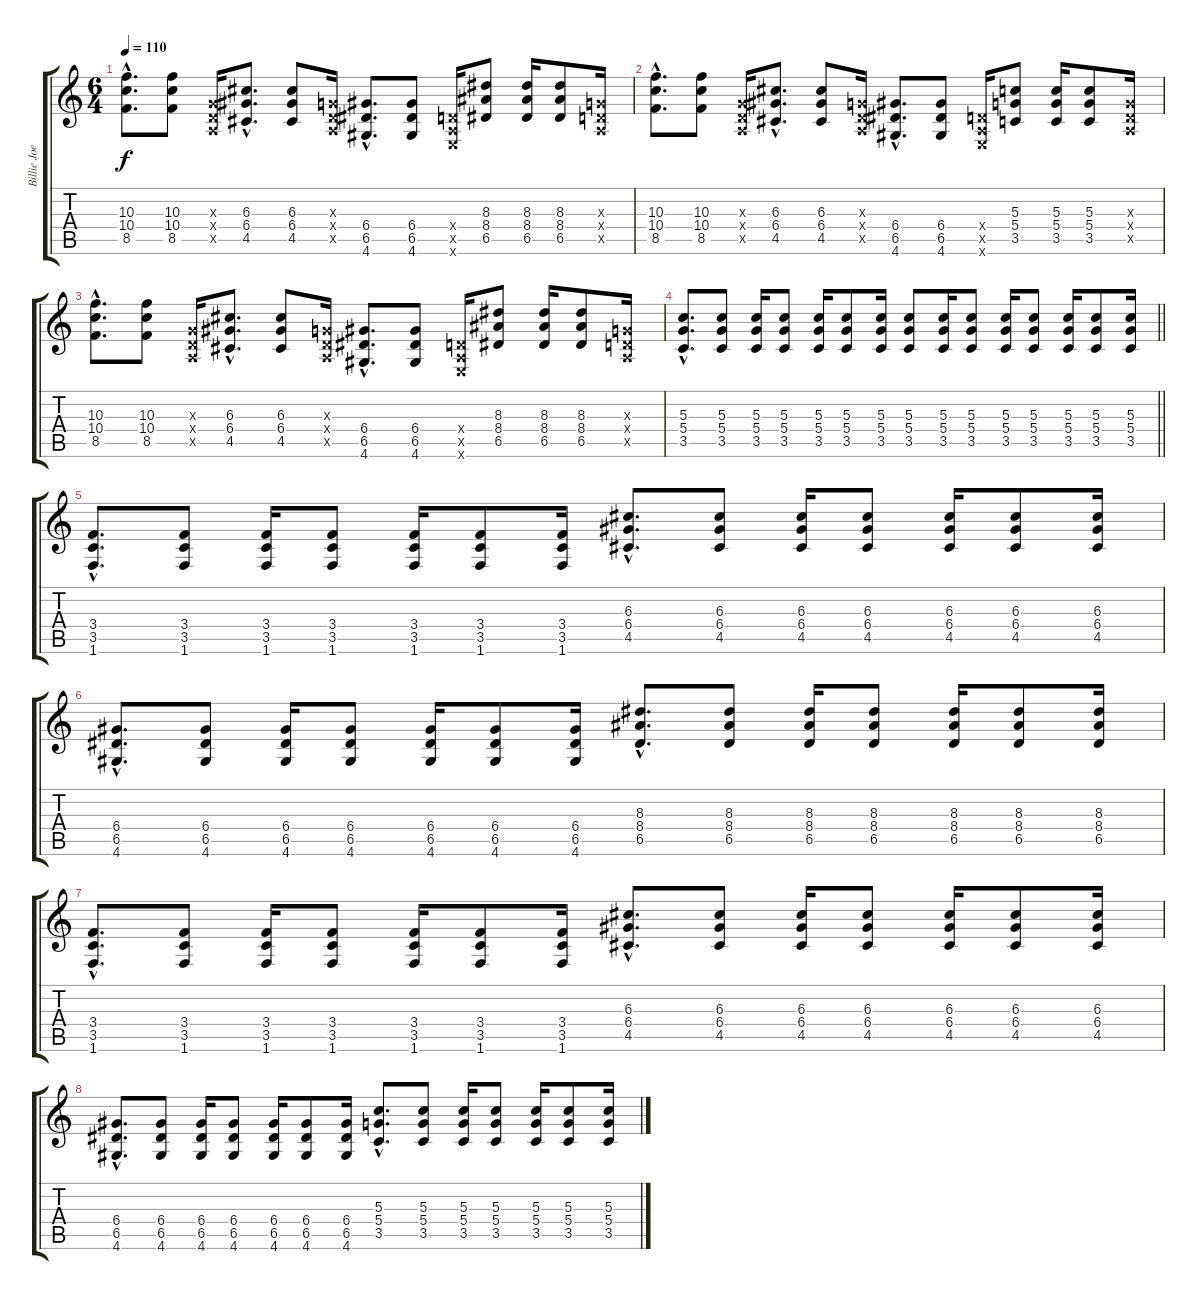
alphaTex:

\track ("Billie Joe" "Billie Joe") {instrument distortionguitar}
\staff {score tabs}
\tuning (E4 B3 G3 D3 A2 E2) {hide}
\ts (6 4)
\tempo 110
\clef g2
\ks c
(10.3{hac} 10.4{hac} 8.5{hac}).8{d dy f} (10.3 10.4 8.5).8 (0.3{x} 0.4{x} 0.5{x}).16 (6.3{hac} 6.4{hac} 4.5{hac}).8{d} (6.3 6.4 4.5).8 (0.3{x} 0.4{x} 0.5{x}).16 (6.4{hac} 6.5{hac} 4.6{hac}).8{d} (6.4 6.5 4.6).8 (0.4{x} 0.5{x} 0.6{x}).16 (8.3 8.4 6.5).8 (8.3 8.4 6.5).16 (8.3 8.4 6.5).8 (0.3{x} 0.4{x} 0.5{x}).16 |
(10.3{hac} 10.4{hac} 8.5{hac}).8{d} (10.3 10.4 8.5).8 (0.3{x} 0.4{x} 0.5{x}).16 (6.3{hac} 6.4{hac} 4.5{hac}).8{d} (6.3 6.4 4.5).8 (0.3{x} 0.4{x} 0.5{x}).16 (6.4{hac} 6.5{hac} 4.6{hac}).8{d} (6.4 6.5 4.6).8 (0.4{x} 0.5{x} 0.6{x}).16 (5.3 5.4 3.5).8 (5.3 5.4 3.5).16 (5.3 5.4 3.5).8 (0.3{x} 0.4{x} 0.5{x}).16 |
(10.3{hac} 10.4{hac} 8.5{hac}).8{d} (10.3 10.4 8.5).8 (0.3{x} 0.4{x} 0.5{x}).16 (6.3{hac} 6.4{hac} 4.5{hac}).8{d} (6.3 6.4 4.5).8 (0.3{x} 0.4{x} 0.5{x}).16 (6.4{hac} 6.5{hac} 4.6{hac}).8{d} (6.4 6.5 4.6).8 (0.4{x} 0.5{x} 0.6{x}).16 (8.3 8.4 6.5).8 (8.3 8.4 6.5).16 (8.3 8.4 6.5).8 (0.3{x} 0.4{x} 0.5{x}).16 |
\barLineRight lightlight
(5.3{hac} 5.4{hac} 3.5{hac}).8{d} (5.3 5.4 3.5).8 (5.3 5.4 3.5).16 (5.3 5.4 3.5).8 (5.3 5.4 3.5).16 (5.3 5.4 3.5).8 (5.3 5.4 3.5).16 (5.3 5.4 3.5).8 (5.3 5.4 3.5).16 (5.3 5.4 3.5).8 (5.3 5.4 3.5).16 (5.3 5.4 3.5).8 (5.3 5.4 3.5).16 (5.3 5.4 3.5).8 (5.3 5.4 3.5).16 |
(3.4{hac} 3.5{hac} 1.6{hac}).8{d} (3.4 3.5 1.6).8 (3.4 3.5 1.6).16 (3.4 3.5 1.6).8 (3.4 3.5 1.6).16 (3.4 3.5 1.6).8 (3.4 3.5 1.6).16 (6.3{hac} 6.4{hac} 4.5{hac}).8{d} (6.3 6.4 4.5).8 (6.3 6.4 4.5).16 (6.3 6.4 4.5).8 (6.3 6.4 4.5).16 (6.3 6.4 4.5).8 (6.3 6.4 4.5).16 |
(6.4{hac} 6.5{hac} 4.6{hac}).8{d} (6.4 6.5 4.6).8 (6.4 6.5 4.6).16 (6.4 6.5 4.6).8 (6.4 6.5 4.6).16 (6.4 6.5 4.6).8 (6.4 6.5 4.6).16 (8.3{hac} 8.4{hac} 6.5{hac}).8{d} (8.3 8.4 6.5).8 (8.3 8.4 6.5).16 (8.3 8.4 6.5).8 (8.3 8.4 6.5).16 (8.3 8.4 6.5).8 (8.3 8.4 6.5).16 |
(3.4{hac} 3.5{hac} 1.6{hac}).8{d} (3.4 3.5 1.6).8 (3.4 3.5 1.6).16 (3.4 3.5 1.6).8 (3.4 3.5 1.6).16 (3.4 3.5 1.6).8 (3.4 3.5 1.6).16 (6.3{hac} 6.4{hac} 4.5{hac}).8{d} (6.3 6.4 4.5).8 (6.3 6.4 4.5).16 (6.3 6.4 4.5).8 (6.3 6.4 4.5).16 (6.3 6.4 4.5).8 (6.3 6.4 4.5).16 |
(6.4{hac} 6.5{hac} 4.6{hac}).8{d} (6.4 6.5 4.6).8 (6.4 6.5 4.6).16 (6.4 6.5 4.6).8 (6.4 6.5 4.6).16 (6.4 6.5 4.6).8 (6.4 6.5 4.6).16 (5.3{hac} 5.4{hac} 3.5{hac}).8{d} (5.3 5.4 3.5).8 (5.3 5.4 3.5).16 (5.3 5.4 3.5).8 (5.3 5.4 3.5).16 (5.3 5.4 3.5).8 (5.3 5.4 3.5).16
